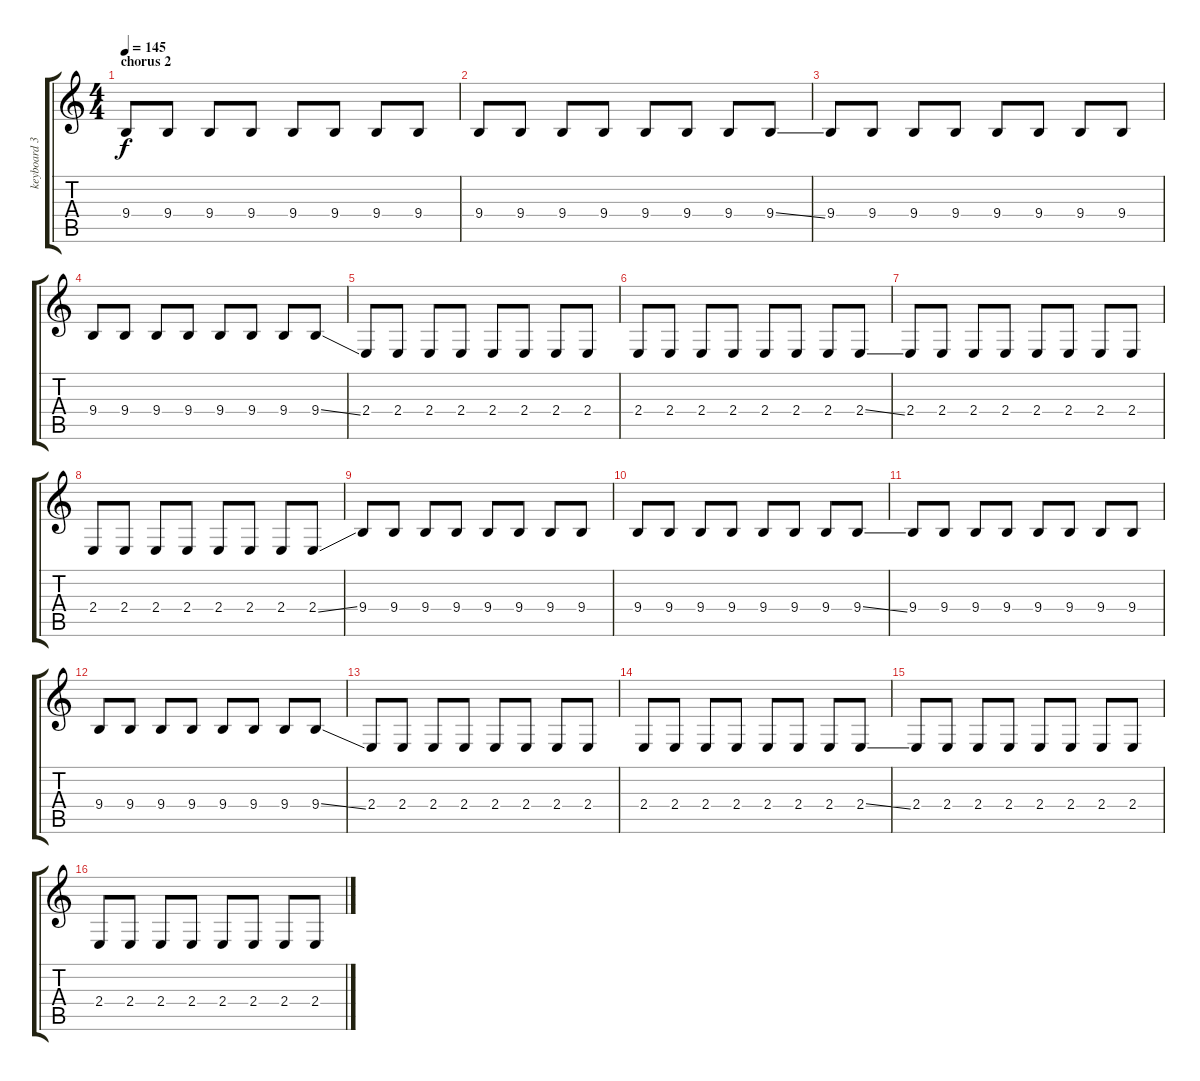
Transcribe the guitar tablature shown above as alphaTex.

\track ("keyboard 3" "keyboard 3") {instrument pad3polysynth}
\staff {score tabs}
\tuning (E4 B3 G3 D3 A2 E2) {hide}
\ts (4 4)
\section ("" "chorus 2")
\tempo 145
\clef g2
\ks c
9.4.8{dy f} 9.4.8 9.4.8 9.4.8 9.4.8 9.4.8 9.4.8 9.4.8 |
9.4.8 9.4.8 9.4.8 9.4.8 9.4.8 9.4.8 9.4.8 9.4{ss}.8 |
9.4.8 9.4.8 9.4.8 9.4.8 9.4.8 9.4.8 9.4.8 9.4.8 |
9.4.8 9.4.8 9.4.8 9.4.8 9.4.8 9.4.8 9.4.8 9.4{ss}.8 |
2.4.8 2.4.8 2.4.8 2.4.8 2.4.8 2.4.8 2.4.8 2.4.8 |
2.4.8 2.4.8 2.4.8 2.4.8 2.4.8 2.4.8 2.4.8 2.4{ss}.8 |
2.4.8 2.4.8 2.4.8 2.4.8 2.4.8 2.4.8 2.4.8 2.4.8 |
2.4.8 2.4.8 2.4.8 2.4.8 2.4.8 2.4.8 2.4.8 2.4{ss}.8 |
9.4.8 9.4.8 9.4.8 9.4.8 9.4.8 9.4.8 9.4.8 9.4.8 |
9.4.8 9.4.8 9.4.8 9.4.8 9.4.8 9.4.8 9.4.8 9.4{ss}.8 |
9.4.8 9.4.8 9.4.8 9.4.8 9.4.8 9.4.8 9.4.8 9.4.8 |
9.4.8 9.4.8 9.4.8 9.4.8 9.4.8 9.4.8 9.4.8 9.4{ss}.8 |
2.4.8 2.4.8 2.4.8 2.4.8 2.4.8 2.4.8 2.4.8 2.4.8 |
2.4.8 2.4.8 2.4.8 2.4.8 2.4.8 2.4.8 2.4.8 2.4{ss}.8 |
2.4.8 2.4.8 2.4.8 2.4.8 2.4.8 2.4.8 2.4.8 2.4.8 |
2.4.8 2.4.8 2.4.8 2.4.8 2.4.8 2.4.8 2.4.8 2.4{ss}.8
